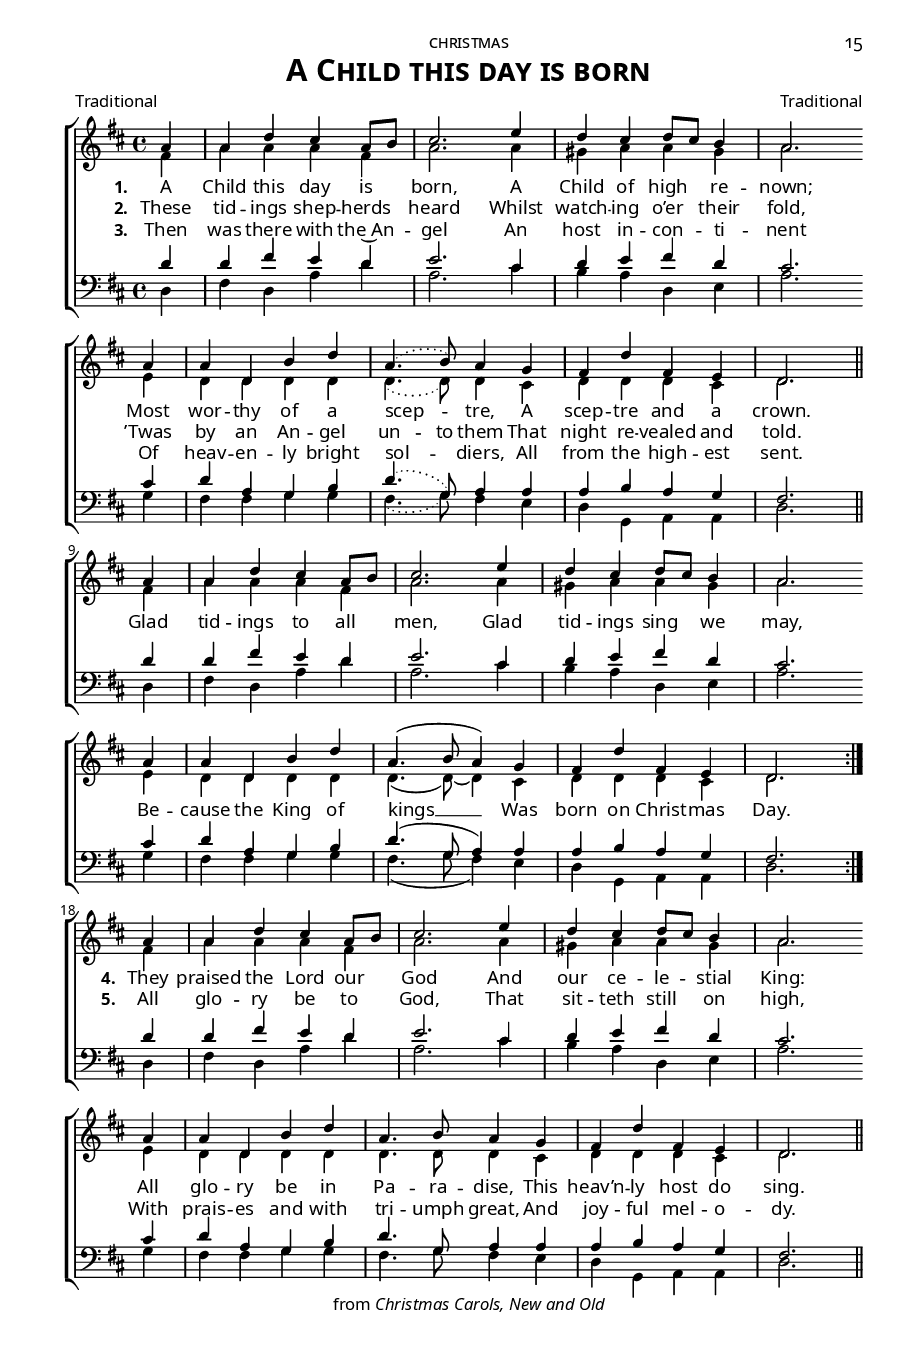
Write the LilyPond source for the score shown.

\version "2.14.2"
\include "util.ly"
\header {
  title = \markup{\override #'(font-name . "Garamond Premier Pro Semibold"){ \abs-fontsize #15 \smallCapsOldStyle"A Child this day is born"}}
  poet = \markup\oldStyleNum"Traditional"
  composer = \markup\oldStyleNum"Traditional"
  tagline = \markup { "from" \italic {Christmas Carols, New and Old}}
}
\paper {
  %print-all-headers = ##f
  paper-height = 9\in
  paper-width = 6\in
  indent = 0\in
  %system-system-spacing = #'((basic-distance . 10) (padding . 0))
  
  system-system-spacing =
    #'((basic-distance . 0)
       (minimum-distance . 0)
       (padding . -5)
       (stretchability . 100))
       
  last-bottom-spacing =
    #'((basic-distance . -10)
       (minimum-distance . -10)
       (padding . 0)
       (stretchability . 0))
  ragged-last-bottom = ##f
  ragged-bottom = ##f
  two-sided = ##t
  inner-margin = 0.5\in
  outer-margin = 0.25\in
  top-margin = 0.25\in
  bottom-margin = 0.25\in
  first-page-number = #015
  print-first-page-number = ##t
  headerLine = \markup{\override #'(font-name . "Garamond Premier Pro") \smallCapsOldStyle"christmas"}
  oddHeaderMarkup = \markup\fill-line{
     \override #'(font-name . "Garamond Premier Pro")\abs-fontsize #8.5
     \combine 
        \fill-line{"" \on-the-fly #print-page-number-check-first
        \oldStylePageNum""
        }
        \fill-line{\headerLine}
  }
  evenHeaderMarkup = \markup {
     \override #'(font-name . "Garamond Premier Pro")\abs-fontsize #8.5
     \combine
        \on-the-fly #print-page-number-check-first
        \oldStylePageNum""
        \fill-line{\headerLine}
  }
}
#(set-global-staff-size 14.6) \paper{ #(define fonts (make-pango-font-tree "GoudyOlSt BT" "Garamond Premier Pro" "Garamond Premier Pro" (/ 14.6 20))) }
global = {
  \key d \major
  \time 4/4
  \autoBeamOff
  \slurDotted
}

sopMusic = \relative c' {
  \partial 4 a'4 |
  a d cis a8[ b] |
  cis2. e4 |
  d4 cis d8[ cis] b4 |
  
  a2. \bar"" \break
  a4 |
  a d, b' d |
  a4.( b8) a4 g |
  fis d' fis, e |
  \partial 2. d2. \bar "||" \break
  
  
  \partial 4 a'4 |
  a d cis a8[ b] |
  cis2. e4 |
  d4 cis d8[ cis] b4 |
  
  a2. \bar"" \break
  a4 |
  a d, b' d |
  \slurSolid
  a4.( b8 a4) g |
  fis d' fis, e |
  \partial 2. d2. \bar ":|"
  
  
  
  
  
  
  \slurDotted
  \partial 4 a'4 |
  a d cis a8[ b] |
  cis2. e4 |
  d4 cis d8[ cis] b4 |
  
  a2. \bar"" \break
  a4 |
  a d, b' d |
  a4. b8 a4 g |
  fis d' fis, e |
  \partial 2. d2. \bar "||" \break
}
sopWords = \lyricmode {
  
}

altoMusic = \relative c' {
  fis4 |
  a a a fis |
  a2. a4 |
  gis a a gis |
  
  a2. e4 |
  d d d d |
  d4.( d8) d4 cis |
  d d d cis |
  d2. \bar "||"

  
  fis4 |
  a a a fis |
  a2. a4 |
  gis a a gis |
  
  a2. e4 |
  d d d d |
  \slurSolid
  d4.( d8)~ d4 cis |
  d d d cis |
  d2.
  
  
  
  
  
  \slurDotted
  fis4 |
  a a a fis |
  a2. a4 |
  gis a a gis |
  
  a2. e4 |
  d d d d |
  d4. d8 d4 cis |
  d d d cis |
  d2. \bar "||"
}
altoWords = \lyricmode {
  \dropLyricsXII
  \set stanza = #"1. "
  A Child this day is born,
  A Child of high re -- nown;
  Most wor -- thy of a scep -- tre,
  A scep -- tre and a crown.
  
  Glad tid -- ings to all men,
  Glad tid -- ings sing we may,
  Be -- cause the King of kings __
  Was born on Christ -- mas Day.
  
  
  \set stanza = #"4. "
  They praised the Lord our God
  And our ce -- le -- stial King:
  All glo -- ry be in
\set ignoreMelismata = ##t
  Pa -- ra -- dise,
\unset ignoreMelismata
  This heav’n -- ly host do sing.
}
altoWordsII = \lyricmode {
%\markup\italic
  
}
altoWordsIII = \lyricmode {
  \dropLyricsXII
  \set stanza = #"2. "
  These tid -- ings shep -- herds heard
  Whilst watch -- ing o’er their fold,
  ’Twas by an An -- gel
\set ignoreMelismata = ##t
  un -- to them
\unset ignoreMelismata
  That night re -- vealed and told.
  
  \repeat unfold24 \skip1
  \set stanza = #"5. "
  All glo -- ry be to God,
  That sit -- teth still on high,
  With prais -- es and with
\set ignoreMelismata = ##t
  tri -- umph great,
\unset ignoreMelismata
  And joy -- ful mel -- o -- dy.
}
altoWordsIV = \lyricmode {
  \dropLyricsXII
  \set stanza = #"3. "
  Then was there with the~An -- gel
  An host in -- con -- ti -- nent
  Of heav -- en -- ly bright sol -- diers,
  All from the high -- est sent.
}
altoWordsV = \lyricmode {
}
altoWordsVI = \lyricmode {
}
tenorMusic = \relative c' {
  d4 |
  d fis e d |
  e2. cis4 |
  d e fis d |
  
  cis2. cis4 |
  d a g b |
  d4.( g,8) a4 a |
  a b a g |
  fis2. \bar "||"
  
  
  d'4 |
  d fis e d |
  e2. cis4 |
  d e fis d |
  
  cis2. cis4 |
  d a g b |
  \slurSolid d4.( g,8 a4) a |
  a b a g |
  fis2.
  
  
  
  
  
  \slurDotted
  d'4 |
  d fis e d |
  e2. cis4 |
  d e fis d |
  
  cis2. cis4 |
  d a g b |
  d4. g,8 a4 a |
  a b a g |
  fis2. \bar "||"
}
tenorWords = \lyricmode {

}

bassMusic = \relative c {
  d4 |
  fis d a' d |
  a2. cis4 |
  b a d, e |
  
  a2. g4 |
  fis fis g g |
  fis4.( g8) fis4 e |
  d g, a a |
  d2. \bar "||"

  
  d4 |
  fis d a' d |
  a2. cis4 |
  b a d, e |
  
  a2. g4 |
  fis fis g g |
  \slurSolid
  fis4.( g8 fis4) e |
  d g, a a |
  d2.
  
  
  
  
  
  \slurDotted
  d4 |
  fis d a' d |
  a2. cis4 |
  b a d, e |
  
  a2. g4 |
  fis fis g g |
  fis4. g8 fis4 e |
  d g, a a |
  d2. \bar "||"
}
bassWords = \lyricmode {

}

pianoRH = \relative c' {
  
}
pianoLH = \relative c' {
  
}

\score {
  <<
   \new ChoirStaff <<
%    \new Lyrics = sopranos \with { \override VerticalAxisGroup #'nonstaff-relatedstaff-spacing = #'((basic-distance . 1)) }
    \new Staff = women <<
      \new Voice = "sopranos" { \voiceOne << \global \sopMusic >> }
      \new Voice = "altos" { \voiceTwo << \global \altoMusic >> }
    >>
    \new Lyrics \with { alignAboveContext = #"women" \override VerticalAxisGroup #'nonstaff-relatedstaff-spacing = #'((basic-distance . 1))} \lyricsto "sopranos" \sopWords
     \new Lyrics = "altosVI"  \with { alignBelowContext = #"women" \override VerticalAxisGroup #'nonstaff-relatedstaff-spacing = #'((basic-distance . 1))} \lyricsto "altos" \altoWordsVI
    \new Lyrics = "altosV"  \with { alignBelowContext = #"women" \override VerticalAxisGroup #'nonstaff-relatedstaff-spacing = #'((basic-distance . 1))} \lyricsto "altos" \altoWordsV
    \new Lyrics = "altosIV"  \with { alignBelowContext = #"women" \override VerticalAxisGroup #'nonstaff-relatedstaff-spacing = #'((basic-distance . 1))} \lyricsto "altos" \altoWordsIV
    \new Lyrics = "altosIII"  \with { alignBelowContext = #"women" \override VerticalAxisGroup #'nonstaff-relatedstaff-spacing = #'((basic-distance . 1))} \lyricsto "altos" \altoWordsIII
    \new Lyrics = "altosII"  \with { alignBelowContext = #"women" \override VerticalAxisGroup #'nonstaff-relatedstaff-spacing = #'((basic-distance . 1))} \lyricsto "altos" \altoWordsII
    \new Lyrics = "altos"  \with { alignBelowContext = #"women" \override VerticalAxisGroup #'nonstaff-relatedstaff-spacing = #'((padding . -0.9))} \lyricsto "altos" \altoWords
   \new Staff = men <<
      \clef bass
      \new Voice = "tenors" { \voiceOne << \global \tenorMusic >> }
      \new Voice = "basses" { \voiceTwo << \global \bassMusic >> }
    >>
    \new Lyrics \with { alignAboveContext = #"men" \override VerticalAxisGroup #'nonstaff-relatedstaff-spacing = #'((basic-distance . 1)) } \lyricsto "tenors" \tenorWords
    \new Lyrics \with { alignBelowContext = #"men" \override VerticalAxisGroup #'nonstaff-relatedstaff-spacing = #'((basic-distance . 1)) } \lyricsto "basses" \bassWords
  >>
%    \new PianoStaff << \new Staff { \new Voice { \pianoRH } } \new Staff { \clef "bass" \pianoLH } >>
  >>
  \layout {
    \context {
      \Score
      %\override SpacingSpanner #'base-shortest-duration = #(ly:make-moment 1 8)
      %\override SpacingSpanner #'common-shortest-duration = #(ly:make-moment 1 4)
    }
    \context {
      % Remove all empty staves
      % \Staff \RemoveEmptyStaves \override VerticalAxisGroup #'remove-first = ##t
    }
  }
  \midi {
    \tempo 4 = 90
    \set Staff.midiInstrument = "flute"
  
    \context {
      \Voice
      \remove "Dynamic_performer"
    }
  }
}
